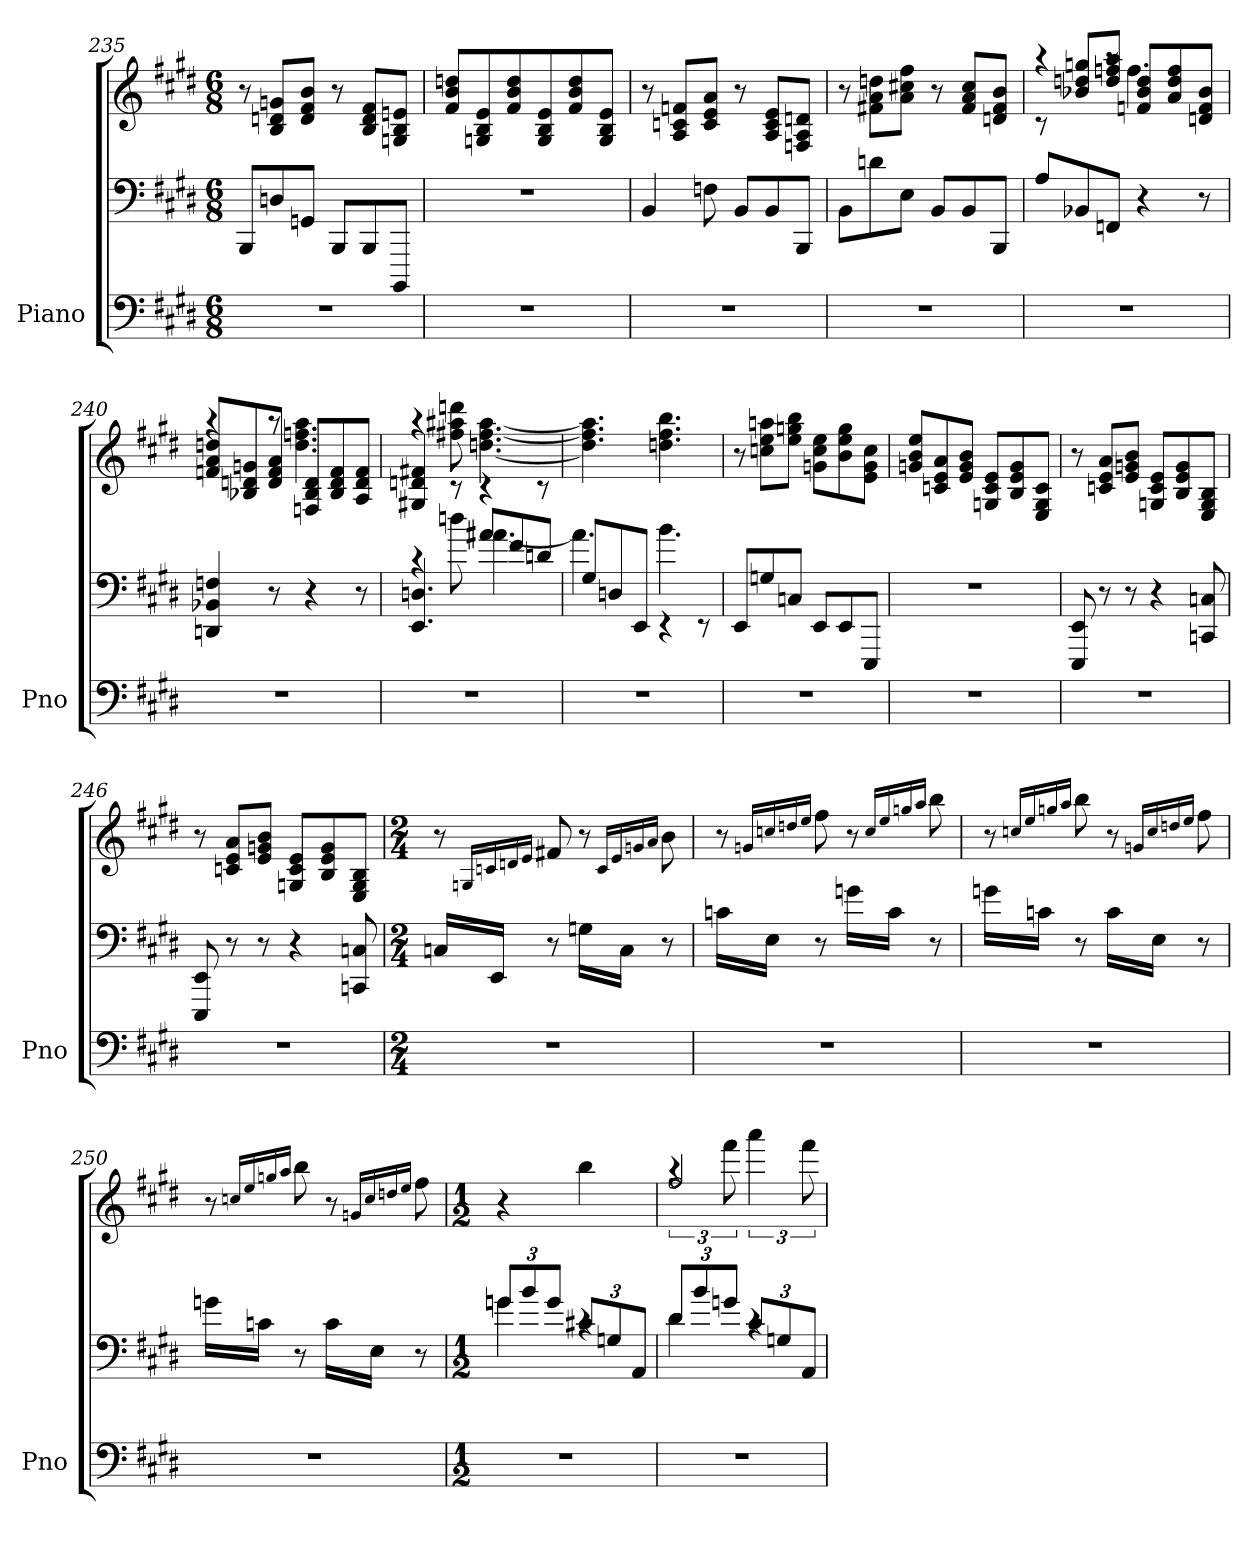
**kern	**kern	**kern
*part1	*part1	*part1
*staff3	*staff2	*staff1
*I"Piano	*	*
*I'Pno	*	*
*clefF4	*clefF4	*clefG2
*k[f#c#g#d#]	*k[f#c#g#d#]	*k[f#c#g#d#]
*M6/8	*M6/8	*M6/8
=235	=235	=235
2.r	8BBBL	8r
.	8Dn	8B 8dn 8gnL
.	8GGnJ	8d 8f# 8bJ
.	8BBBL	8r
.	8BBB	8B 8d 8f#L
.	8BBBBJ	8Gn 8B 8enJ
=236	=236	=236
2.r	2.r	8f# 8b 8ddnL
.	.	8Gn 8B 8e
.	.	8f# 8b 8dd
.	.	8G 8B 8e
.	.	8f# 8b 8dd
.	.	8G 8B 8eJ
=237	=237	=237
2.r	4BB	8r
.	.	8A 8cn 8fnL
.	8Fn	8c 8e 8aJ
.	8BBL	8r
.	8BB	8A 8c 8eL
.	8BBBJ	8Fn 8A 8dnJ
=238	=238	=238
2.r	8BBL	8r
.	8dn	8f#X 8a 8ddnL
.	8EJ	8a 8cc#X 8ff#J
.	8BBL	8r
.	8BB	8f# 8a 8cc#L
.	8BBBJ	8dn 8f# 8bJ
=239	=239	=239
*	*	*^
2.r	8AL	8rc	4raa
.	8BB-X	8b-X 8ddn 8ggnL	.
.	8FFnJ	8dd 8ffn 8aaJ	8raa
.	4r	8fn 8b- 8ddL	4.ff
.	.	8a 8dd 8ff	.
.	8r	8dn 8f 8b-J	.
=240	=240	=240	=240
2.r	4DDn 4BB-X 4Fn	8fn 8a 8ddnL	4raa
.	.	8B-X 8dn 8gn	.
.	8r	8d 8f 8aJ	8raa
.	4r	8Fn 8B- 8dL	4.dd 4.ffn 4.aa
.	.	8B- 8d 8f	.
.	8r	8A 8d 8fJ	.
=241	=241	=241	=241
*	*^	*	*
2.r	4.EE 4.Dn	4rc	4G#X 4dn 4f#X	4raa
.	.	8ddn	8rc	8ff#X 8aa#X 8dddn
.	8a#XL	[4.a#X	4rc	[4.ddn [4.ff# [4.aa#
.	8f#	.	.	.
.	8dnJ	.	8rc	.
*	*	*	*v	*v
=242	=242	=242	=242
2.r	8G#L	4.a#]	4.dd] 4.ff#] 4.aa#]
.	8Dn	.	.
.	8EEJ	.	.
.	4rEE	4.b	4.ddn 4.ff# 4.bb
.	8rEE	.	.
*	*v	*v	*
=243	=243	=243
2.r	8EEL	8r
.	8Gn	8ccn 8ee 8aanL
.	8CnJ	8ee 8ggn 8bbJ
.	8EEL	8gn 8cc 8eeL
.	8EE	8b 8ee 8gg
.	8EEEJ	8e 8g 8ccJ
=244	=244	=244
2.r	2.r	8gn 8b 8eeL
.	.	8cn 8e 8a
.	.	8e 8g 8bJ
.	.	8Gn 8c 8eL
.	.	8B 8e 8g
.	.	8E 8G 8cJ
=245	=245	=245
2.r	8EEE 8EE	8r
.	8r	8cn 8e 8aL
.	8r	8e 8gn 8bJ
.	4r	8Gn 8c 8eL
.	.	8B 8e 8g
.	8CCn 8Cn	8E 8G 8BJ
=246	=246	=246
2.r	8EEE 8EE	8r
.	8r	8cn 8e 8aL
.	8r	8e 8gn 8bJ
.	4r	8Gn 8c 8eL
.	.	8B 8e 8g
.	8CCn 8Cn	8E 8G 8BJ
=247	=247	=247
*M2/4	*M2/4	*M2/4
2r	16CnLL	8r
.	16EEJJ	.
.	.	16qqGn/LL
.	.	16qqcn/
.	.	16qqdn/
.	.	16qqe/JJ
.	8r	8f#X
.	16GnLL	8r
.	16CJJ	.
.	.	16qqc/LL
.	.	16qqe/
.	.	16qqgn/
.	.	16qqa/JJ
.	8r	8b
=248	=248	=248
2r	16cnLL	8r
.	16EJJ	.
.	.	16qqgn/LL
.	.	16qqccn/
.	.	16qqddn/
.	.	16qqee/JJ
.	8r	8ff#
.	16gnLL	8r
.	16cJJ	.
.	.	16qqcc/LL
.	.	16qqee/
.	.	16qqggn/
.	.	16qqaa/JJ
.	8r	8bb
=249	=249	=249
2r	16gnLL	8r
.	16cnJJ	.
.	.	16qqccn/LL
.	.	16qqee/
.	.	16qqggn/
.	.	16qqaa/JJ
.	8r	8bb
.	16cLL	8r
.	16EJJ	.
.	.	16qqgn/LL
.	.	16qqcc/
.	.	16qqddn/
.	.	16qqee/JJ
.	8r	8ff#
=250	=250	=250
2r	16gnLL	8r
.	16cnJJ	.
.	.	16qqccn/LL
.	.	16qqee/
.	.	16qqggn/
.	.	16qqaa/JJ
.	8r	8bb
.	16cLL	8r
.	16EJJ	.
.	.	16qqgn/LL
.	.	16qqcc/
.	.	16qqddn/
.	.	16qqee/JJ
.	8r	8ff#
=251	=251	=251
*M1/2	*M1/2	*M1/2
*	*^	*
2r	12gnL	4gn	4r
.	12b	.	.
.	12gJ	.	.
.	12c#XL	4rc	4bb
.	12Gn	.	.
.	12AAJ	.	.
=252	=252	=252	=252
*	*	*	*^
2r	12d#L	4d#	2ff#	6raa
.	12b	.	.	.
.	12gnJ	.	.	12fff#
.	12c#L	4rc	.	6aaa
.	12Gn	.	.	.
.	12AAJ	.	.	12fff#
*	*v	*v	*	*
*	*	*v	*v
=	=	=
*-	*-	*-
